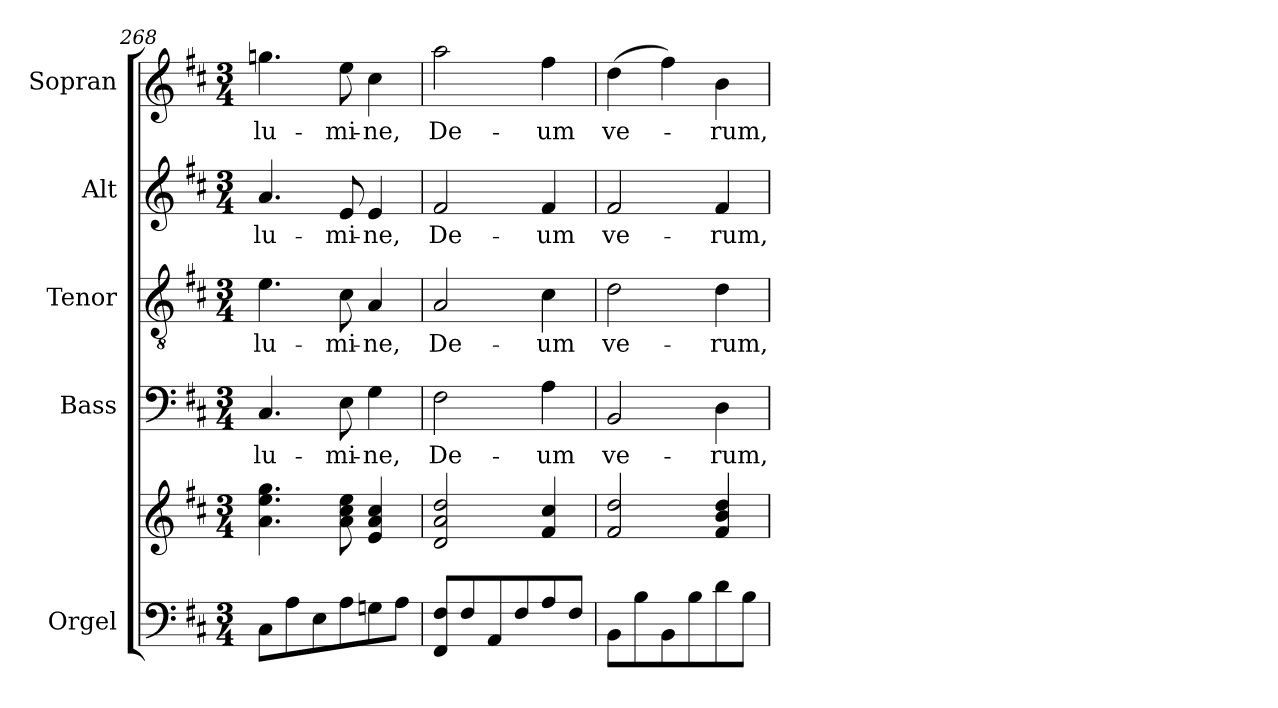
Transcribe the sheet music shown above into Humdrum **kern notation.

**kern	**kern	**kern	**text	**kern	**text	**kern	**text	**kern	**text
*part5	*part5	*part4	*part4	*part3	*part3	*part2	*part2	*part1	*part1
*staff6	*staff5	*staff4	*staff4	*staff3	*staff3	*staff2	*staff2	*staff1	*staff1
*I"Orgel	*	*I"Bass	*	*I"Tenor	*	*I"Alt	*	*I"Sopran	*
*I'Org.	*	*I'B.	*	*I'T.	*	*I'A.	*	*I'S.	*
*clefF4	*clefG2	*clefF4	*	*clefGv2	*	*clefG2	*	*clefG2	*
*k[f#c#]	*k[f#c#]	*k[f#c#]	*	*k[f#c#]	*	*k[f#c#]	*	*k[f#c#]	*
*D:	*D:	*D:	*	*D:	*	*D:	*	*D:	*
*M3/4	*M3/4	*M3/4	*	*M3/4	*	*M3/4	*	*M3/4	*
=268	=268	=268	=268	=268	=268	=268	=268	=268	=268
!	!	!	!LO:LY:b	!	!LO:LY:b	!	!LO:LY:b	!	!LO:LY:b
8C#\L	4.a\ 4.ee\ 4.gg\	4.C#/	lu-	4.e\	lu-	4.a/	lu-	4.ggn\	lu-
8A\	.	.	.	.	.	.	.	.	.
8E\	.	.	.	.	.	.	.	.	.
!	!	!	!LO:LY:b	!	!LO:LY:b	!	!LO:LY:b	!	!LO:LY:b
8A\	8a\ 8cc#\ 8ee\	8E\	-mi-	8c#\	-mi-	8e/	-mi-	8ee\	-mi-
!	!	!	!LO:LY:b	!	!LO:LY:b	!	!LO:LY:b	!	!LO:LY:b
8Gn\	4e/ 4a/ 4cc#/	4G\	-ne,	4A/	-ne,	4e/	-ne,	4cc#\	-ne,
8A\J	.	.	.	.	.	.	.	.	.
=269	=269	=269	=269	=269	=269	=269	=269	=269	=269
!	!	!	!LO:LY:b	!	!LO:LY:b	!	!LO:LY:b	!	!LO:LY:b
8FF#/ 8F#/L	2d/ 2a/ 2dd/	2F#\	De-	2A/	De-	2f#/	De-	2aa\	De-
8F#/	.	.	.	.	.	.	.	.	.
8AA/	.	.	.	.	.	.	.	.	.
8F#/	.	.	.	.	.	.	.	.	.
!	!	!	!LO:LY:b	!	!LO:LY:b	!	!LO:LY:b	!	!LO:LY:b
8A/	4f#/ 4cc#/	4A\	-um	4c#\	-um	4f#/	-um	4ff#\	-um
8F#/J	.	.	.	.	.	.	.	.	.
=270	=270	=270	=270	=270	=270	=270	=270	=270	=270
!	!	!	!LO:LY:b	!	!LO:LY:b	!	!LO:LY:b	!	!LO:LY:b
8BB\L	2f#/ 2dd/	2BB/	ve-	2d\	ve-	2f#/	ve-	(>4dd\	ve-
8B\	.	.	.	.	.	.	.	.	.
8BB\	.	.	.	.	.	.	.	4ff#\)	.
8B\	.	.	.	.	.	.	.	.	.
!	!	!	!LO:LY:b	!	!LO:LY:b	!	!LO:LY:b	!	!LO:LY:b
8d\	4f#/ 4b/ 4dd/	4D\	-rum,	4d\	-rum,	4f#/	-rum,	4b\	-rum,
8B\J	.	.	.	.	.	.	.	.	.
=	=	=	=	=	=	=	=	=	=
*-	*-	*-	*-	*-	*-	*-	*-	*-	*-
